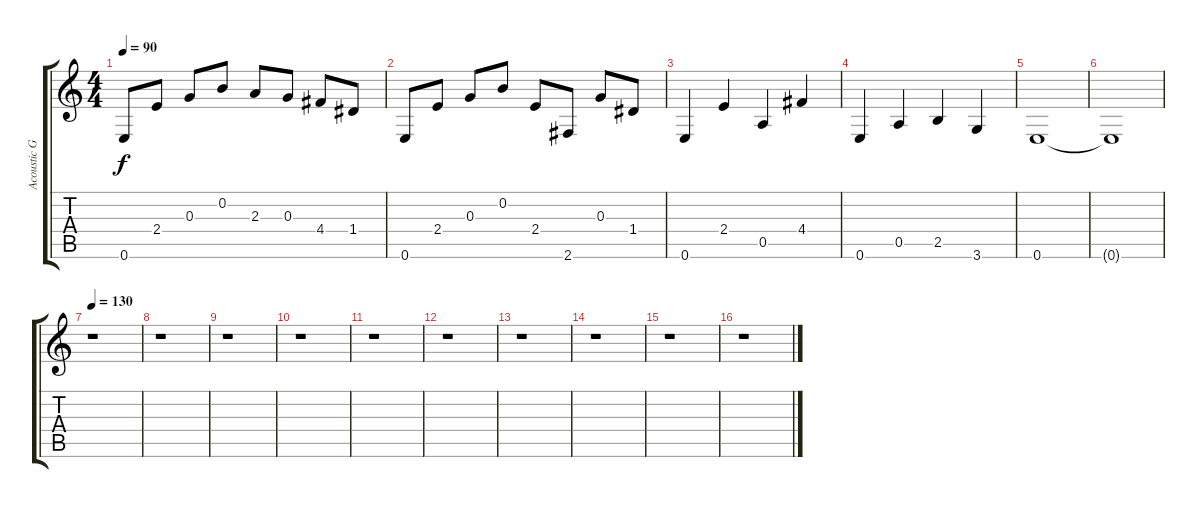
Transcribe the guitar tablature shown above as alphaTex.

\track ("Acoustic Guitar" "Acoustic G") {instrument acousticguitarsteel}
\staff {score tabs}
\tuning (E4 B3 G3 D3 A2 E2) {hide}
\ts (4 4)
\tempo 90
\clef g2
\ks c
0.6.8{dy f} 2.4.8 0.3.8 0.2.8 2.3.8 0.3.8 4.4.8 1.4.8 |
0.6.8 2.4.8 0.3.8 0.2.8 2.4.8 2.6.8 0.3.8 1.4.8 |
0.6.4 2.4.4 0.5.4 4.4.4 |
0.6.4 0.5.4 2.5.4 3.6.4 |
0.6.1 |
0.6{t}.1 |
\tempo 130
r.1 |
r.1 |
r.1 |
r.1 |
r.1 |
r.1 |
r.1 |
r.1 |
r.1 |
r.1
